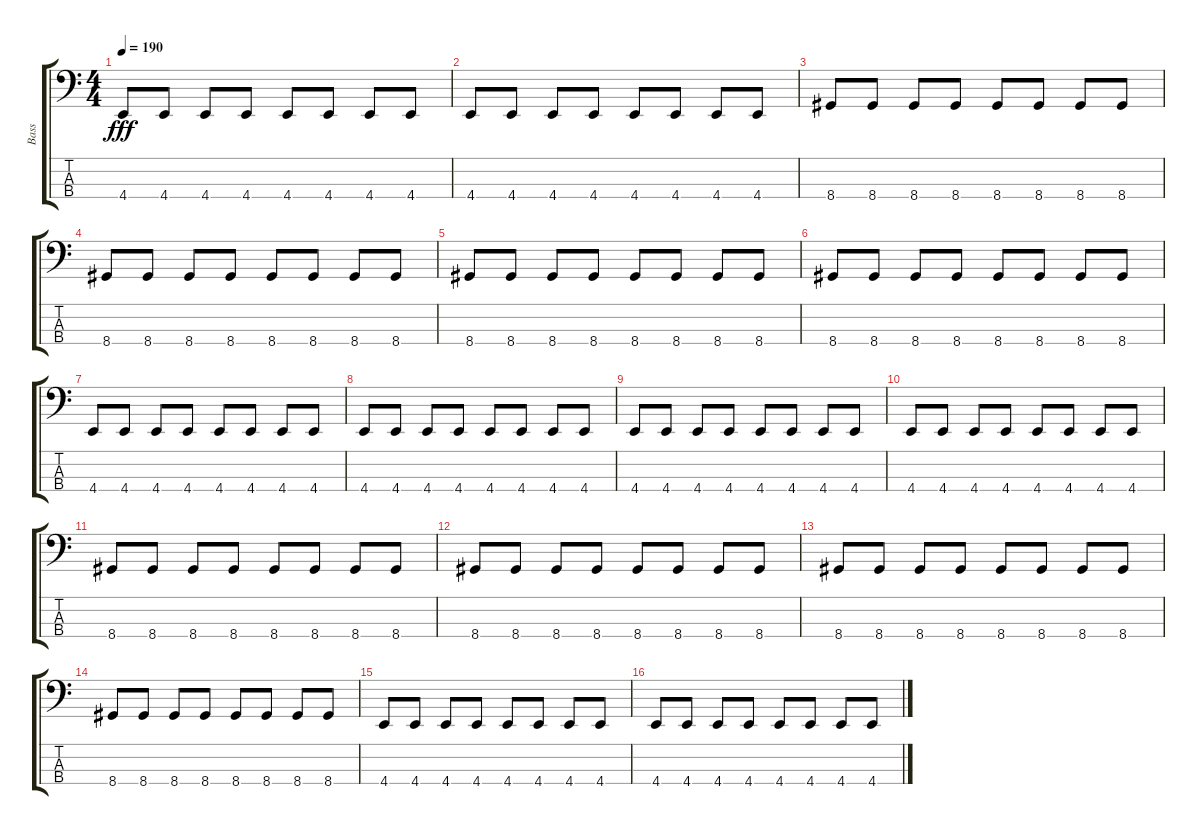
\track ("Bass" "Bass") {instrument electricbasspick}
\staff {score tabs}
\tuning (F2 C2 G1 C1) {hide}
\ts (4 4)
\tempo 190
\clef f4
\ks c
4.4.8{dy fff} 4.4.8 4.4.8 4.4.8 4.4.8 4.4.8 4.4.8 4.4.8 |
4.4.8 4.4.8 4.4.8 4.4.8 4.4.8 4.4.8 4.4.8 4.4.8 |
8.4.8 8.4.8 8.4.8 8.4.8 8.4.8 8.4.8 8.4.8 8.4.8 |
8.4.8 8.4.8 8.4.8 8.4.8 8.4.8 8.4.8 8.4.8 8.4.8 |
8.4.8 8.4.8 8.4.8 8.4.8 8.4.8 8.4.8 8.4.8 8.4.8 |
8.4.8 8.4.8 8.4.8 8.4.8 8.4.8 8.4.8 8.4.8 8.4.8 |
4.4.8 4.4.8 4.4.8 4.4.8 4.4.8 4.4.8 4.4.8 4.4.8 |
4.4.8 4.4.8 4.4.8 4.4.8 4.4.8 4.4.8 4.4.8 4.4.8 |
4.4.8 4.4.8 4.4.8 4.4.8 4.4.8 4.4.8 4.4.8 4.4.8 |
4.4.8 4.4.8 4.4.8 4.4.8 4.4.8 4.4.8 4.4.8 4.4.8 |
8.4.8 8.4.8 8.4.8 8.4.8 8.4.8 8.4.8 8.4.8 8.4.8 |
8.4.8 8.4.8 8.4.8 8.4.8 8.4.8 8.4.8 8.4.8 8.4.8 |
8.4.8 8.4.8 8.4.8 8.4.8 8.4.8 8.4.8 8.4.8 8.4.8 |
8.4.8 8.4.8 8.4.8 8.4.8 8.4.8 8.4.8 8.4.8 8.4.8 |
4.4.8 4.4.8 4.4.8 4.4.8 4.4.8 4.4.8 4.4.8 4.4.8 |
4.4.8 4.4.8 4.4.8 4.4.8 4.4.8 4.4.8 4.4.8 4.4.8
